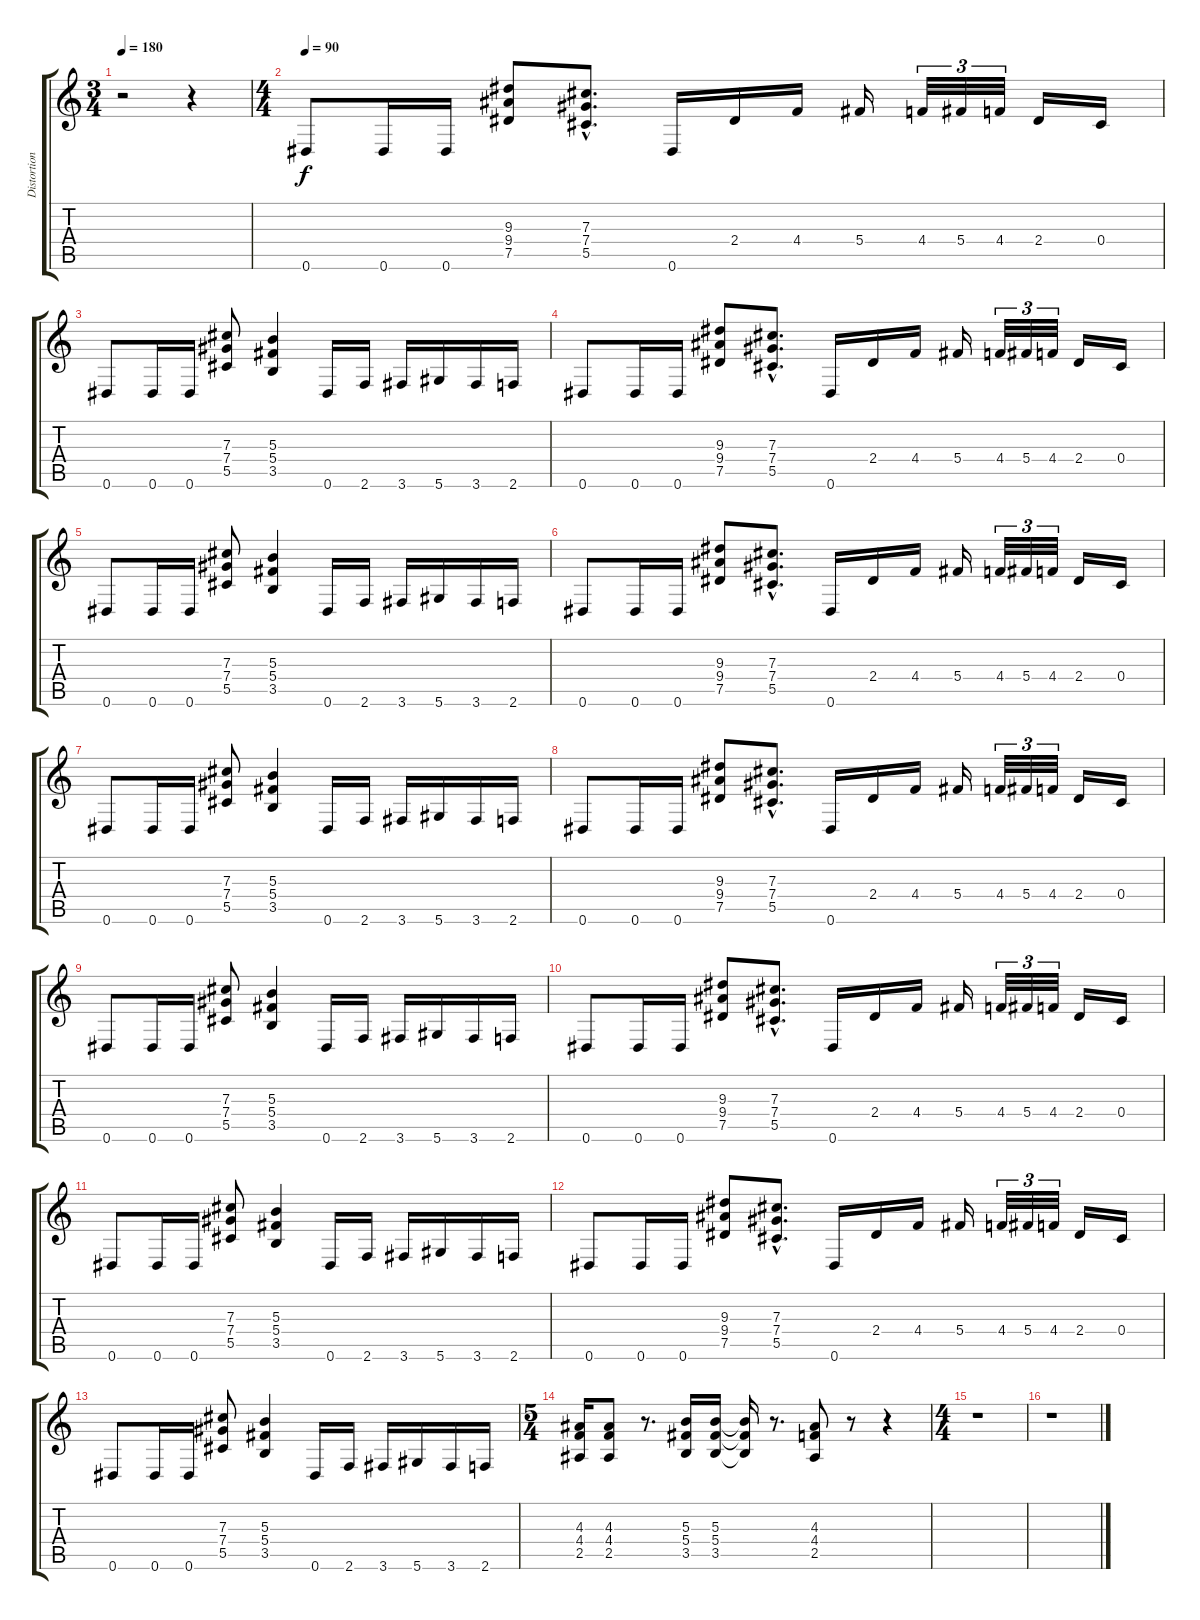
\track ("Distortion gtr" "Distortion") {instrument distortionguitar}
\staff {score tabs}
\tuning (Eb4 Bb3 Gb3 Db3 Ab2 Eb2) {hide}
\ts (3 4)
\tempo 180
\clef g2
\ks c
r.2{dy f} r.4 |
\ts (4 4)
\tempo 90
0.6.8 0.6.16 0.6.16 (9.3 9.4 7.5).8 (7.3{hac} 7.4{hac} 5.5{hac}).8{d} 0.6.16 2.4.16 4.4.16 5.4.16 4.4.32{tu (3 2)} 5.4.32{tu (3 2)} 4.4.32{tu (3 2)} 2.4.16 0.4.16 |
0.6.8 0.6.16 0.6.16 (7.3 7.4 5.5).8 (5.3 5.4 3.5).4 0.6.16 2.6.16 3.6.16 5.6.16 3.6.16 2.6.16 |
0.6.8 0.6.16 0.6.16 (9.3 9.4 7.5).8 (7.3{hac} 7.4{hac} 5.5{hac}).8{d} 0.6.16 2.4.16 4.4.16 5.4.16 4.4.32{tu (3 2)} 5.4.32{tu (3 2)} 4.4.32{tu (3 2)} 2.4.16 0.4.16 |
0.6.8 0.6.16 0.6.16 (7.3 7.4 5.5).8 (5.3 5.4 3.5).4 0.6.16 2.6.16 3.6.16 5.6.16 3.6.16 2.6.16 |
0.6.8 0.6.16 0.6.16 (9.3 9.4 7.5).8 (7.3{hac} 7.4{hac} 5.5{hac}).8{d} 0.6.16 2.4.16 4.4.16 5.4.16 4.4.32{tu (3 2)} 5.4.32{tu (3 2)} 4.4.32{tu (3 2)} 2.4.16 0.4.16 |
0.6.8 0.6.16 0.6.16 (7.3 7.4 5.5).8 (5.3 5.4 3.5).4 0.6.16 2.6.16 3.6.16 5.6.16 3.6.16 2.6.16 |
0.6.8 0.6.16 0.6.16 (9.3 9.4 7.5).8 (7.3{hac} 7.4{hac} 5.5{hac}).8{d} 0.6.16 2.4.16 4.4.16 5.4.16 4.4.32{tu (3 2)} 5.4.32{tu (3 2)} 4.4.32{tu (3 2)} 2.4.16 0.4.16 |
0.6.8 0.6.16 0.6.16 (7.3 7.4 5.5).8 (5.3 5.4 3.5).4 0.6.16 2.6.16 3.6.16 5.6.16 3.6.16 2.6.16 |
0.6.8 0.6.16 0.6.16 (9.3 9.4 7.5).8 (7.3{hac} 7.4{hac} 5.5{hac}).8{d} 0.6.16 2.4.16 4.4.16 5.4.16 4.4.32{tu (3 2)} 5.4.32{tu (3 2)} 4.4.32{tu (3 2)} 2.4.16 0.4.16 |
0.6.8 0.6.16 0.6.16 (7.3 7.4 5.5).8 (5.3 5.4 3.5).4 0.6.16 2.6.16 3.6.16 5.6.16 3.6.16 2.6.16 |
0.6.8 0.6.16 0.6.16 (9.3 9.4 7.5).8 (7.3{hac} 7.4{hac} 5.5{hac}).8{d} 0.6.16 2.4.16 4.4.16 5.4.16 4.4.32{tu (3 2)} 5.4.32{tu (3 2)} 4.4.32{tu (3 2)} 2.4.16 0.4.16 |
0.6.8 0.6.16 0.6.16 (7.3 7.4 5.5).8 (5.3 5.4 3.5).4 0.6.16 2.6.16 3.6.16 5.6.16 3.6.16 2.6.16 |
\ts (5 4)
(4.3 4.4 2.5).16 (4.3 4.4 2.5).8 r.8{d} (5.3 5.4 3.5).16 (5.3 5.4 3.5).16 (5.3{t} 5.4{t} 3.5{t}).16 r.8{d} (4.3 4.4 2.5).8 r.8 r.4 |
\ts (4 4)
r.1 |
r.1
